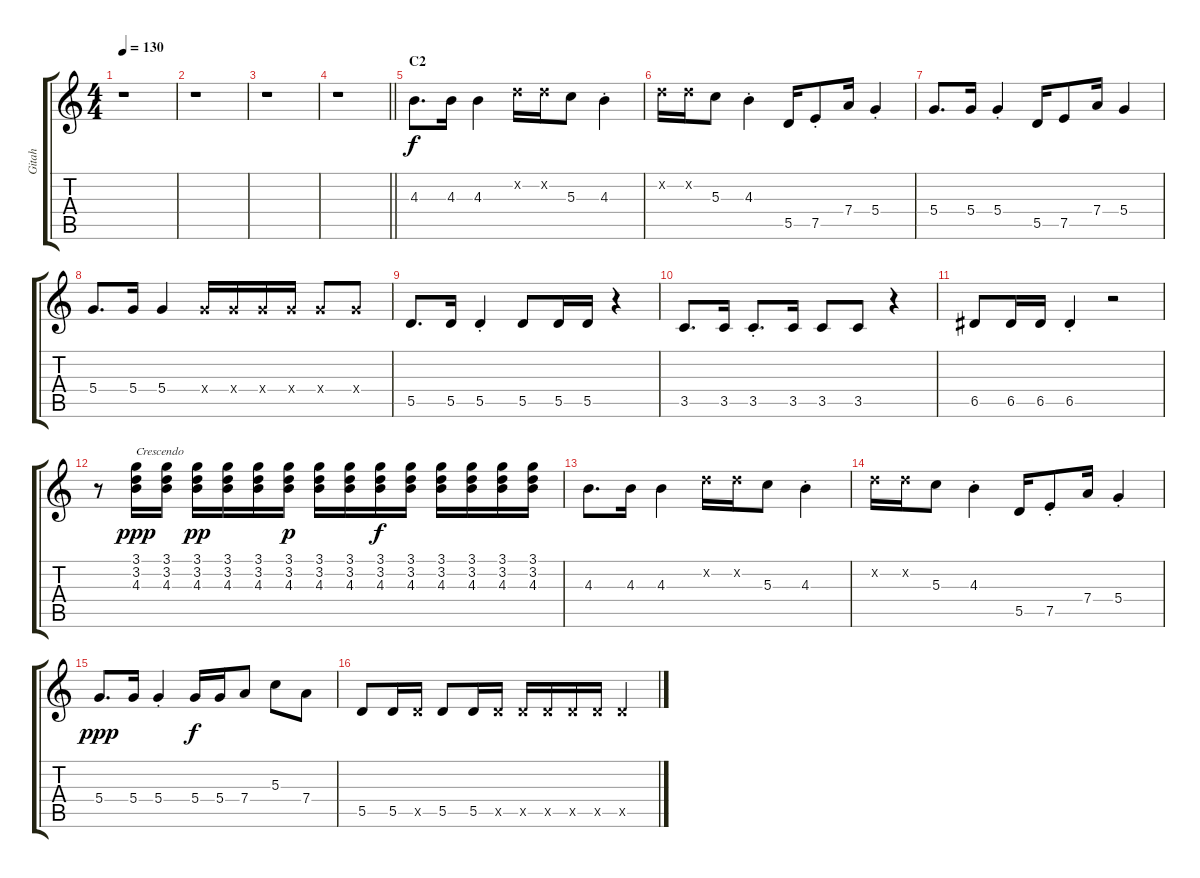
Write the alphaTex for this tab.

\track ("Gitah" "Gitah") {instrument electricguitarclean}
\staff {score tabs}
\tuning (E4 B3 G3 D3 A2 E2) {hide}
\ts (4 4)
\tempo 130
\clef g2
\ks c
r.1{dy f} |
r.1 |
r.1 |
\barLineRight lightlight
r.1 |
\section ("" "C2")
4.3.8{d} 4.3.16 4.3.4 3.2{x}.16 3.2{x}.16 5.3.8 4.3{st}.4 |
3.2{x}.16 3.2{x}.16 5.3.8 4.3{st}.4 5.5.16 7.5{st}.8{beam merge} 7.4.16{beam Up} 5.4{st}.4 |
5.4.8{d} 5.4.16 5.4{st}.4 5.5.16{beam Up beam merge} 7.5.8{beam Up} 7.4.16{beam Up} 5.4.4 |
5.4.8{d} 5.4.16 5.4.4 5.4{x}.16 5.4{x}.16 5.4{x}.16 5.4{x}.16 5.4{x}.8 5.4{x}.8 |
5.5.8{d} 5.5.16 5.5{st}.4 5.5.8 5.5.16 5.5.16 r.4 |
3.5.8{d} 3.5.16 3.5{st}.8{d} 3.5.16 3.5.8 3.5.8 r.4 |
6.5.8 6.5.16 6.5.16 6.5{st}.4 r.2 |
r.8 (3.1 3.2 4.3).16{txt "Crescendo" dy ppp} (3.1 3.2 4.3).16 (3.1 3.2 4.3).16{dy pp} (3.1 3.2 4.3).16 (3.1 3.2 4.3).16 (3.1 3.2 4.3).16{dy p} (3.1 3.2 4.3).16 (3.1 3.2 4.3).16 (3.1 3.2 4.3).16{dy f} (3.1 3.2 4.3).16 (3.1 3.2 4.3).16 (3.1 3.2 4.3).16 (3.1 3.2 4.3).16 (3.1 3.2 4.3).16 |
4.3.8{d} 4.3.16 4.3.4 3.2{x}.16{beam merge} 3.2{x}.16 5.3.8 4.3{st}.4 |
3.2{x}.16 3.2{x}.16 5.3.8 4.3{st}.4 5.5.16 7.5{st}.8 7.4.16 5.4{st}.4 |
5.4.8{d dy ppp} 5.4.16 5.4{st}.4 5.4.16{dy f} 5.4.16 7.4.8 5.3.8 7.4.8 |
5.5.8 5.5.16 5.5{x}.16 5.5.8 5.5.16 5.5{x}.16 5.5{x}.16 5.5{x}.16 5.5{x}.16 5.5{x}.16 5.5{x}.4
